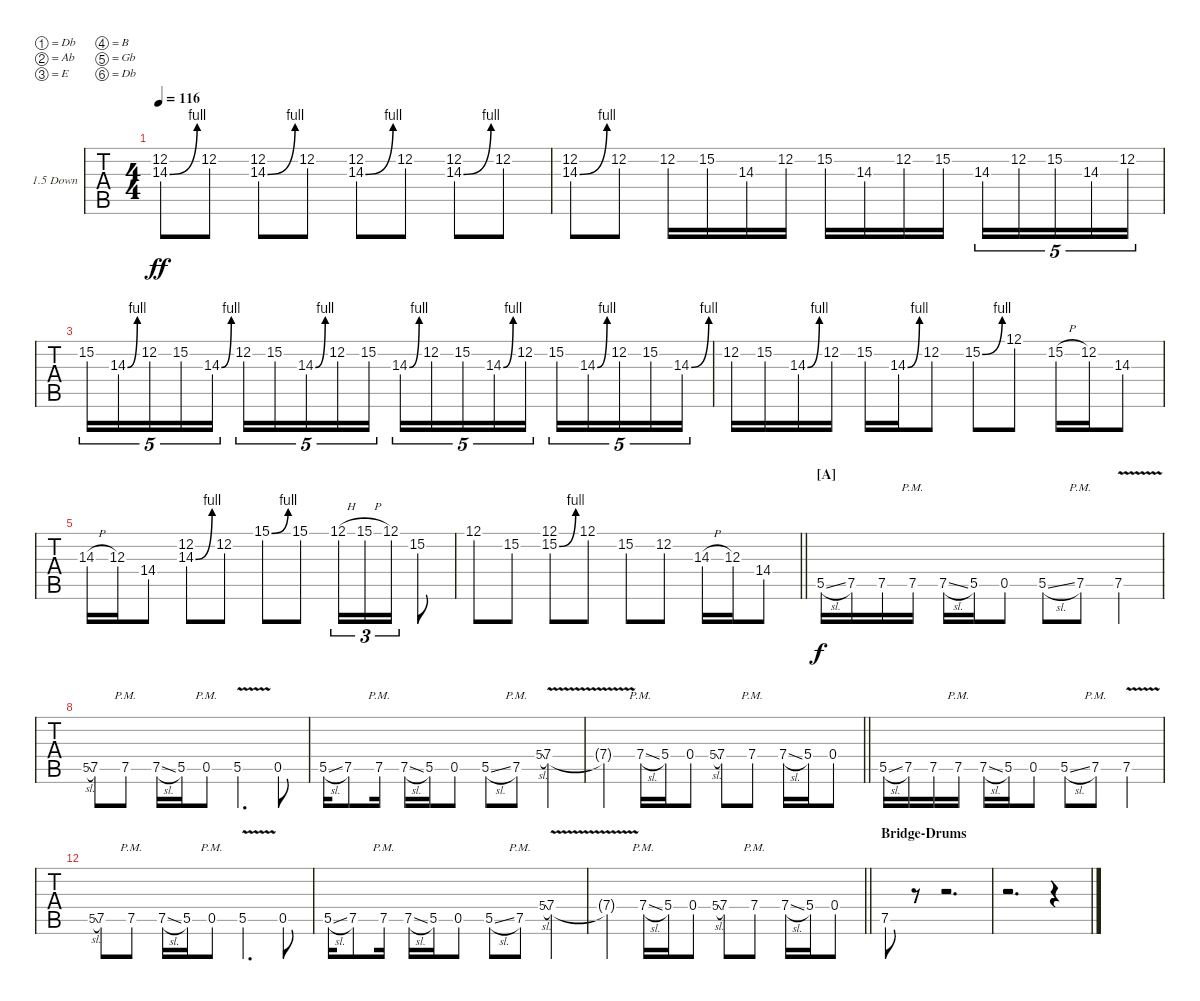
\bracketExtendMode nobrackets
\firstSystemTrackNameOrientation horizontal
\otherSystemsTrackNameOrientation horizontal
\defaultBarNumberDisplay FirstOfSystem
\track ("Lead" "1.5 Down") {instrument distortionguitar}
\staff {tabs}
\tuning (Db4 Ab3 E3 B2 Gb2 Db2)
\ts (4 4)
\tempo 116
\clef g2
\ks c
(14.3{be (bend 0 0 60 4) hac st} 12.2{st}).8{dy ff} 12.2{hac}.8 (14.3{be (bend 0 0 60 4) hac st} 12.2{st}).8 12.2{hac}.8 (12.2{hac st} 14.3{be (bend 0 0 60 4) hac st}).8 12.2{hac}.8 (12.2{hac st} 14.3{be (bend 0 0 60 4) hac st}).8 12.2{hac}.8 |
(12.2{st} 14.3{be (bend 0 0 60 4) hac st}).8 12.2.8 12.2.16 15.2.16 14.3.16 12.2.16 15.2.16 14.3.16 12.2.16 15.2.16 14.3.16{tu (5 4)} 12.2.16{tu (5 4)} 15.2.16{tu (5 4)} 14.3.16{tu (5 4)} 12.2.16{tu (5 4)} |
15.2.16{tu (5 4)} 14.3{be (bend 0 0 60 4)}.16{tu (5 4)} 12.2.16{tu (5 4)} 15.2.16{tu (5 4)} 14.3{be (bend 0 0 60 4)}.16{tu (5 4)} 12.2.16{tu (5 4)} 15.2.16{tu (5 4)} 14.3{be (bend 0 0 60 4)}.16{tu (5 4)} 12.2.16{tu (5 4)} 15.2.16{tu (5 4)} 14.3{be (bend 0 0 60 4)}.16{tu (5 4)} 12.2.16{tu (5 4)} 15.2.16{tu (5 4)} 14.3{be (bend 0 0 60 4)}.16{tu (5 4)} 12.2.16{tu (5 4)} 15.2.16{tu (5 4)} 14.3{be (bend 0 0 60 4)}.16{tu (5 4)} 12.2.16{tu (5 4)} 15.2.16{tu (5 4)} 14.3{be (bend 0 0 60 4)}.16{tu (5 4)} |
12.2.16 15.2.16 14.3{be (bend 0 0 60 4)}.16 12.2.16 15.2.16 14.3{be (bend 0 0 60 4)}.16 12.2.8 15.2{be (bend 0 0 60 4)}.8 12.1{st}.8 15.2{h}.16 12.2.16 14.3{st}.8 |
14.3{h}.16 12.3.16 14.4{st}.8 (12.2 14.3{be (bend 0 0 60 4)}).8 12.2.8 15.1{be (bend 0 0 60 4) st}.8 15.1{st}.8 12.1{h}.16{tu (3 2)} 15.1{h}.16{tu (3 2)} 12.1.16{tu (3 2)} 15.2.8 |
\barLineRight lightlight
12.1{st}.8 15.2{st}.8 (12.1 15.2{be (bend 0 0 60 4)}).8 12.1.8 15.2{st}.8 12.2.8 14.3{h}.16 12.3.16 14.4.8 |
\section ("A" "")
5.5{sl}.16{dy f} 7.5.16 7.5.16 7.5{pm}.16 7.5{sl}.16 5.5.16 0.5.8 5.5{sl}.8 7.5{pm}.8 7.5{v}.4 |
5.5{sl}.8{gr onbeat} 7.5.8 7.5{pm}.8 7.5{sl}.16 5.5.16 0.5{pm}.8 5.5{v}.4{d} 0.5.8 |
5.5{sl}.16 7.5.8 7.5{pm}.16 7.5{sl}.16 5.5.16 0.5.8 5.5{sl}.8 7.5{pm}.8 5.4{sl}.8{gr onbeat} 7.4{v}.4 |
\barLineRight lightlight
7.4{v t}.4 7.4{sl pm}.16 5.4.16 0.4.8 5.4{sl}.8{gr onbeat} 7.4.8 7.4{pm}.8 7.4{sl}.16 5.4.16 0.4.8 |
5.5{sl}.16 7.5.16 7.5.16 7.5{pm}.16 7.5{sl}.16 5.5.16 0.5.8 5.5{sl}.8 7.5{pm}.8 7.5{v}.4 |
5.5{sl}.8{gr onbeat} 7.5.8 7.5{pm}.8 7.5{sl}.16 5.5.16 0.5{pm}.8 5.5{v}.4{d} 0.5.8 |
5.5{sl}.16 7.5.8 7.5{pm}.16 7.5{sl}.16 5.5.16 0.5.8 5.5{sl}.8 7.5{pm}.8 5.4{sl}.8{gr onbeat} 7.4{v}.4 |
\barLineRight lightlight
7.4{v t}.4 7.4{sl pm}.16 5.4.16 0.4.8 5.4{sl}.8{gr onbeat} 7.4.8 7.4{pm}.8 7.4{sl}.16 5.4.16 0.4.8 |
\section ("" "Bridge-Drums")
7.5.8 r.8 r.2{d} |
r.2{d} r.4
